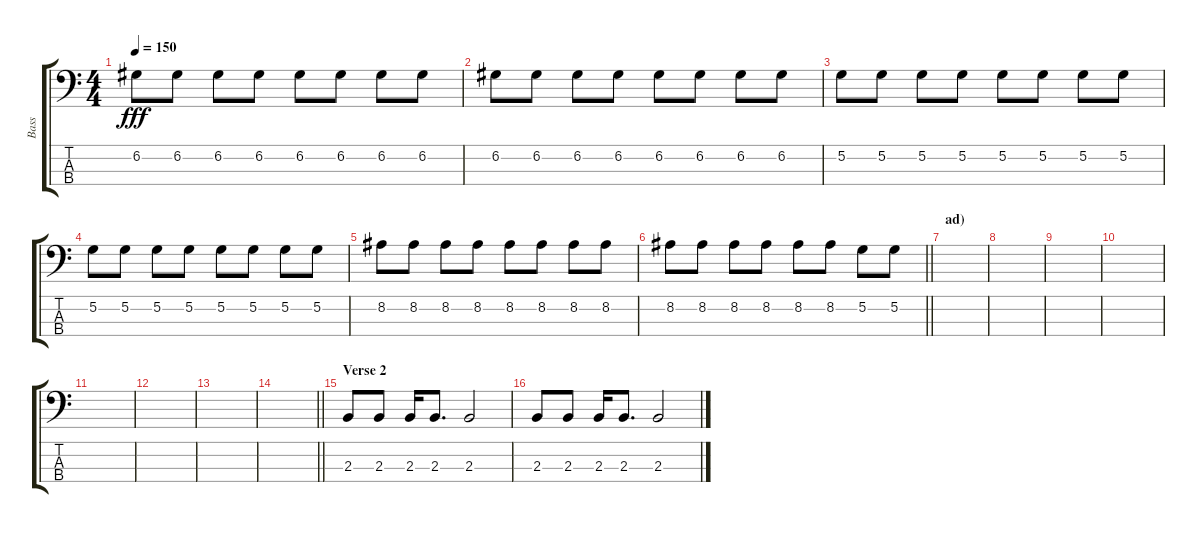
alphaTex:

\track ("Bass" "Bass") {instrument electricbassfinger}
\staff {score tabs}
\tuning (G2 D2 A1 E1) {hide}
\ts (4 4)
\tempo 150
\clef f4
\ks c
6.2.8{dy fff} 6.2.8 6.2.8 6.2.8 6.2.8 6.2.8 6.2.8 6.2.8 |
6.2.8 6.2.8 6.2.8 6.2.8 6.2.8 6.2.8 6.2.8 6.2.8 |
5.2.8 5.2.8 5.2.8 5.2.8 5.2.8 5.2.8 5.2.8 5.2.8 |
5.2.8 5.2.8 5.2.8 5.2.8 5.2.8 5.2.8 5.2.8 5.2.8 |
8.2.8 8.2.8 8.2.8 8.2.8 8.2.8 8.2.8 8.2.8 8.2.8 |
\barLineRight lightlight
8.2.8 8.2.8 8.2.8 8.2.8 8.2.8 8.2.8 5.2.8 5.2.8 |
\section ("" "ad)")
|
|
|
|
|
|
|
\barLineRight lightlight
|
\section ("" "Verse 2")
2.3.8 2.3.8 2.3.16 2.3.8{d} 2.3.2 |
2.3.8 2.3.8 2.3.16 2.3.8{d} 2.3.2
